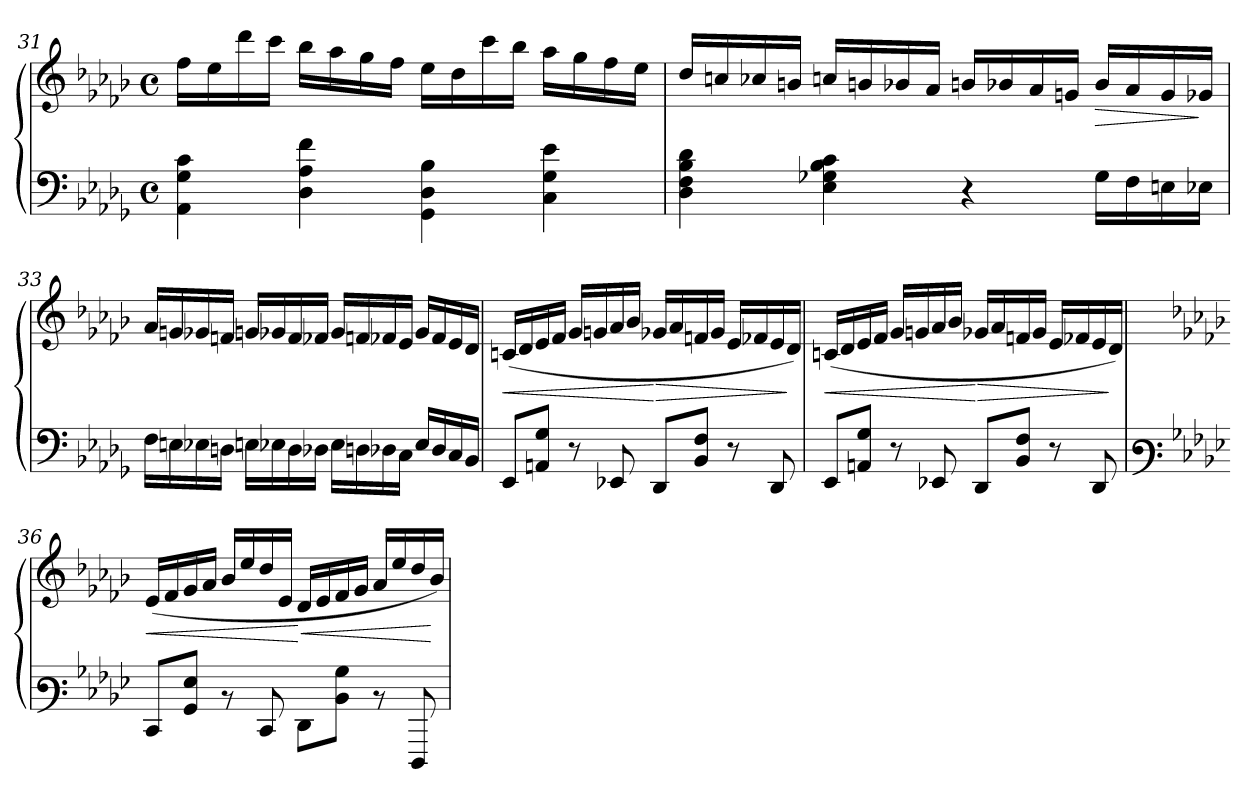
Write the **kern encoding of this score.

**kern	**kern	**dynam
*part1	*part1	*part1
*staff2	*staff1	*staff1/2
*clefF4	*clefG3	*
*k[b-e-a-d-g-]	*k[b-e-a-d-g-]	*
*M4/4	*M4/4	*
*met(c)	*met(c)	*
=31	=31	=31
4AA-\ 4G-\ 4c\	16dd-\LL	.
.	16cc\	.
.	16bb-\	.
.	16aa-\JJ	.
4D-\ 4A-\ 4f\	16gg-\LL	.
.	16ff\	.
.	16ee-\	.
.	16dd-\JJ	.
4GG-\ 4D-\ 4B-\	16cc\LL	.
.	16b-\	.
.	16aa-\	.
.	16gg-\JJ	.
4C\ 4G-\ 4e-\	16ff\LL	.
.	16ee-\	.
.	16dd-\	.
.	16cc\JJ	.
!!LO:LB:g=z
=32	=32	=32
4D-\ 4F\ 4B-\ 4d-\	16b-/LL	.
.	16an/	.
.	16a-X/	.
.	16gn/JJ	.
4E-\ 4G-X\ 4B-\ 4c\	16an/LL	.
.	16gn/	.
.	16g-X/	.
.	16f/JJ	.
4r	16gn/LL	.
.	16g-X/	.
.	16f/	.
.	16en/JJ	.
!	!	!LO:HP:b
16G-\LL	16g-/LL	>
16F\	16f/	.
16En\	16e/	.
16E-X\JJ	16e-X/JJ	]
=33	=33	=33
16F\LL	16f/LL	.
16En\	16en/	.
16E-X\	16e-X/	.
16Dn\JJ	16dn/JJ	.
16En\LL	16en/LL	.
16E-X\	16e-X/	.
16D\	16d/	.
16D-X\JJ	16d-X/JJ	.
16E-\LL	16e-/LL	.
16Dn\	16dn/	.
16D-X\	16d-X/	.
16C\JJ	16c/JJ	.
16E-/LL	16e-/LL	.
16D-/	16d-/	.
16C/	16c/	.
16BB-/JJ	16B-/JJ	.
!!LO:LB:g=z
=34	=34	=34
!	!	!LO:HP:b
8EE-/L	(<16An/LL	<
.	16B-/	.
8AAn/ 8G-/J	16c/	.
.	16d-/JJ	.
8r	16e-/LL	.
.	16en/	.
8EE-X/	16f/	.
.	16g-/JJ	.
!	!	!LO:HP:n=1:b
8DD-/L	16e-X/LL	[ >
.	16f/	.
8BB-/ 8F/J	16dn/	.
.	16e-/JJ	.
8r	16c/LL	.
.	16d-X/	.
8DD-/	16c/	.
.	16B-/JJ)	]
=35	=35	=35
!	!	!LO:HP:b
8EE-/L	(<16An/LL	<
.	16B-/	.
8AAn/ 8G-/J	16c/	.
.	16d-/JJ	.
8r	16e-/LL	.
.	16en/	.
8EE-X/	16f/	.
.	16g-/JJ	.
!	!	!LO:HP:n=1:b
8DD-/L	16e-X/LL	[ >
.	16f/	.
8BB-/ 8F/J	16dn/	.
.	16e-/JJ	.
8r	16c/LL	.
.	16d-X/	.
8DD-/	16c/	.
.	16B-/JJ)	]
!!LO:PB:g=z
=36	=36	=36
*clefF3	*	*
*k[b-e-a-d-g-]	*k[b-e-a-d-g-]	*
!	!	!LO:HP:b
8EE-/L	(<16c/LL	<
.	16d-/	.
8BB-/ 8G-/J	16e-/	.
.	16f/JJ	.
8rD	16g-/LL	.
.	16cc/	.
8EE-/	16b-/	.
.	16c/JJ	.
!	!	!LO:HP:n=1:b
8FF\L	16B-/LL	[ <
.	16c/	.
8D-\ 8B-\J	16d-/	.
.	16e-/JJ	.
8rD	16f/LL	.
.	16cc/	.
8FFF/	16b-/	.
.	16g-/JJ)	[
=	=	=
*-	*-	*-
